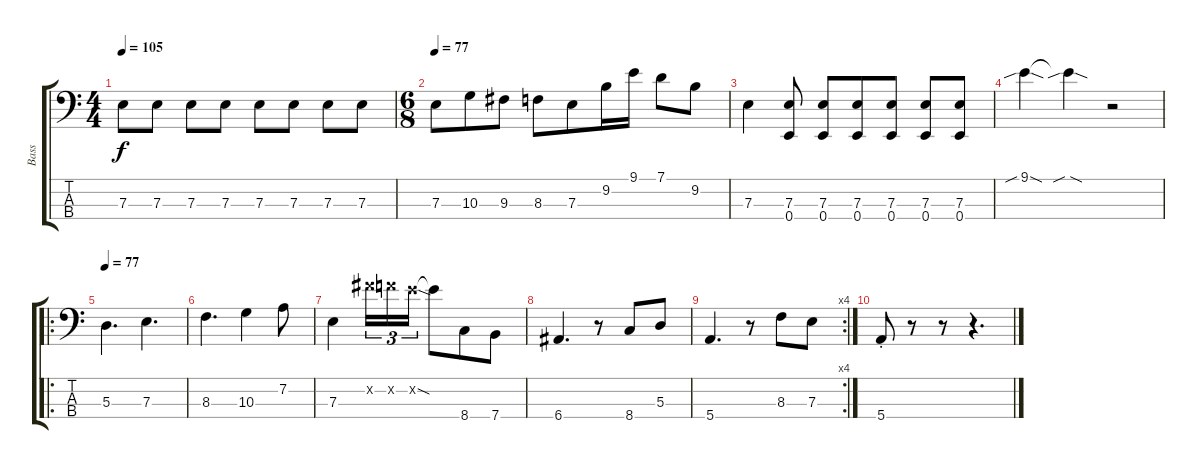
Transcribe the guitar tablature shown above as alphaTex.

\track ("Bass" "Bass") {instrument electricbassfinger}
\staff {score tabs}
\tuning (G2 D2 A1 E1) {hide}
\ts (4 4)
\tempo 105
\clef f4
\ks c
7.3.8{dy f} 7.3.8 7.3.8 7.3.8 7.3.8 7.3.8 7.3.8 7.3.8 |
\ts (6 8)
\tempo 77
7.3.8 10.3.8 9.3.8 8.3.8 7.3.8 9.2.16 9.1.16 7.1.8 9.2.8 |
7.3.4 (7.3 0.4).8 (7.3 0.4).8 (7.3 0.4).8 (7.3 0.4).8 (7.3 0.4).8 (7.3 0.4).8 |
9.1{sib sod}.4 9.1{sib sod t}.4 r.2 |
\ro
\tempo 77
5.3.4{d} 7.3.4{d} |
8.3.4{d} 10.3.4 7.2.8 |
7.3.4 16.2{x}.16{tu (3 2)} 15.2{x}.16{tu (3 2)} 14.2{sod x}.16{tu (3 2)} 14.2{t}.8 8.4.8 7.4.8 |
6.4.4{d} r.8 8.4.8 5.3.8 |
\rc 4
5.4.4{d} r.8 8.3.8 7.3.8 |
5.4{st}.8 r.8 r.8 r.4{d}
